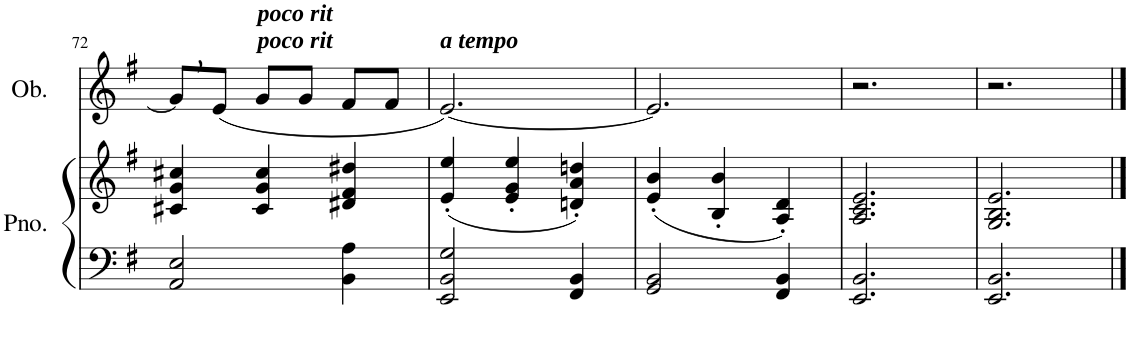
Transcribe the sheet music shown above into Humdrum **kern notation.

**kern	**kern	**kern
*part2	*part2	*part1
*staff3	*staff2	*staff1
*I"Piano	*	*I"Oboe
*I'Pno.	*	*I'Ob.
!!LO:PB:g=z
*clefF4	*clefG2	*clefG2
*k[f#]	*k[f#]	*k[f#]
*G:	*G:	*G:
*M3/4	*M3/4	*M3/4
=72	=72	=72
2AA/ 2E/	4c#X/ 4g/ 4cc#X/	8g,/L]
.	.	(<8e/J
!	!	!LO:TX:a:Bi:t=poco rit
!	!	!LO:TX:a:Bi:t=poco rit
.	4c#/ 4g/ 4cc#/	8g/L
.	.	8g/J
4BB\ 4A\	4d#X/ 4f#/ 4dd#X/	8f#/L
.	.	8f#/J
=73	=73	=73
!	!	!LO:TX:a:Bi:t=a tempo
2EE/ 2BB/ 2G/	(<4e/' 4ee/'	[2.e/)
.	4e/' 4g/' 4ee/'	.
4FF#/ 4BB/	4dn/' 4a/' 4ddn/')	.
=74	=74	=74
2GG/ 2BB/	(<4e/' 4b/'	2.e/]
.	4B/' 4b/'	.
4FF#/ 4BB/	4A/' 4d/')	.
=75	=75	=75
2.EE/ 2.BB/	2.A/ 2.c/ 2.e/	2.r
=76	=76	=76
2.EE/ 2.BB/	2.G/ 2.B/ 2.e/	2.r
==	==	==
*-	*-	*-
